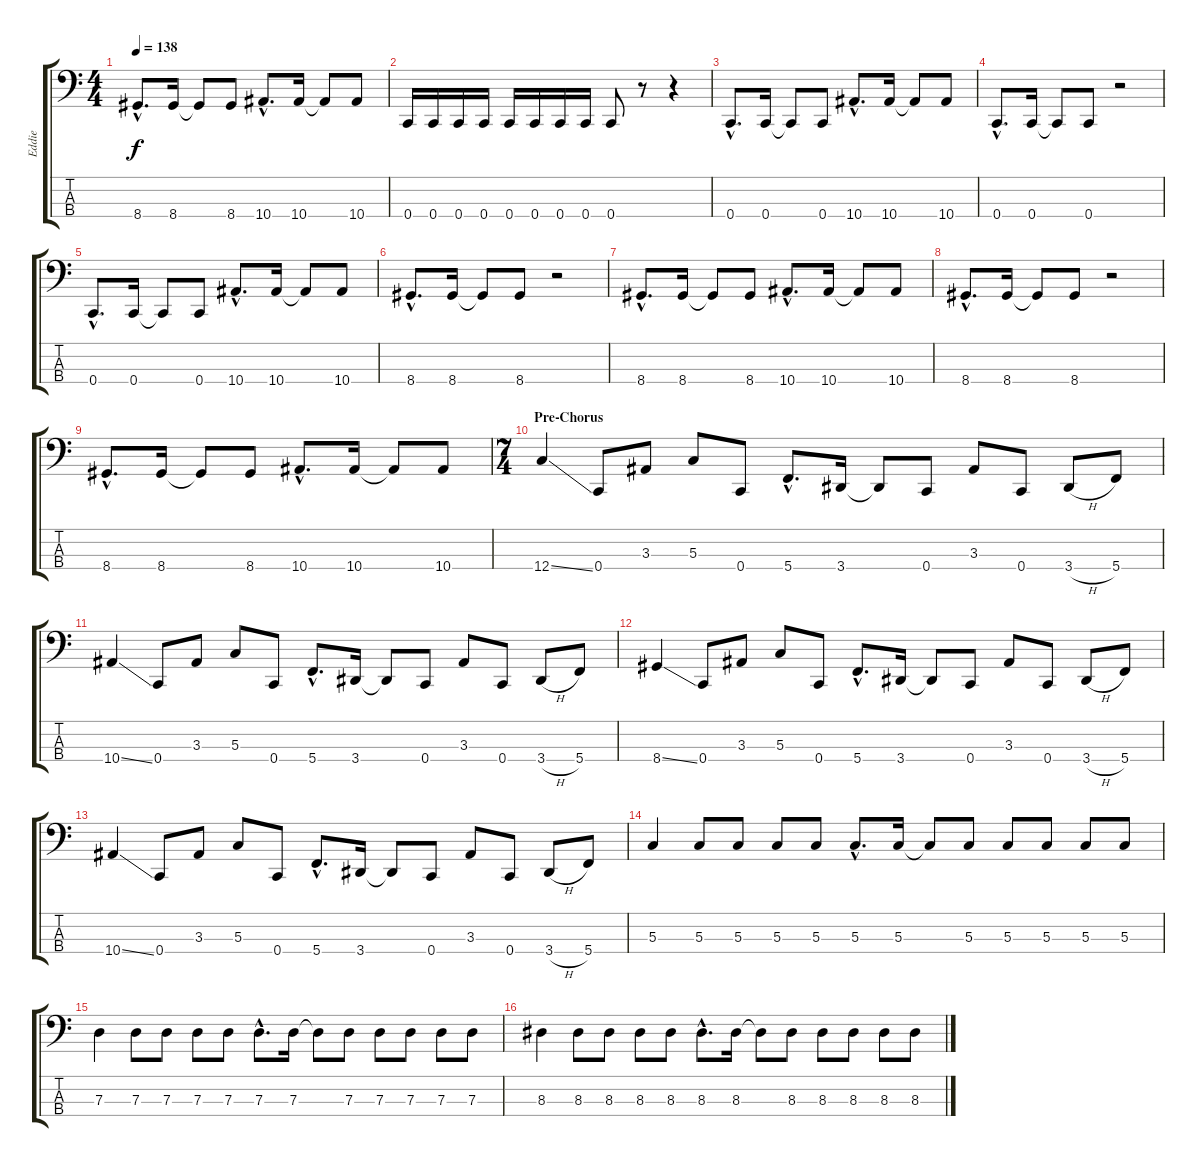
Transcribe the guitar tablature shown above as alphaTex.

\track ("Eddie" "Eddie") {instrument electricbasspick}
\staff {score tabs}
\tuning (F2 C2 G1 C1) {hide}
\ts (4 4)
\tempo 138
\clef f4
\ks c
8.4{hac}.8{d dy f} 8.4.16 8.4{t}.8 8.4.8 10.4{hac}.8{d} 10.4.16 10.4{t}.8 10.4.8 |
0.4.16 0.4.16 0.4.16 0.4.16 0.4.16 0.4.16 0.4.16 0.4.16 0.4.8 r.8 r.4 |
0.4{hac}.8{d} 0.4.16 0.4{t}.8 0.4.8 10.4{hac}.8{d} 10.4.16 10.4{t}.8 10.4.8 |
0.4{hac}.8{d} 0.4.16 0.4{t}.8 0.4.8 r.2 |
0.4{hac}.8{d} 0.4.16 0.4{t}.8 0.4.8 10.4{hac}.8{d} 10.4.16 10.4{t}.8 10.4.8 |
8.4{hac}.8{d} 8.4.16 8.4{t}.8 8.4.8 r.2 |
8.4{hac}.8{d} 8.4.16 8.4{t}.8 8.4.8 10.4{hac}.8{d} 10.4.16 10.4{t}.8 10.4.8 |
8.4{hac}.8{d} 8.4.16 8.4{t}.8 8.4.8 r.2 |
8.4{hac}.8{d} 8.4.16 8.4{t}.8 8.4.8 10.4{hac}.8{d} 10.4.16 10.4{t}.8 10.4.8 |
\ts (7 4)
\section ("" "Pre-Chorus")
12.4{ss}.4 0.4.8 3.3.8 5.3.8 0.4.8 5.4{hac}.8{d} 3.4.16 3.4{t}.8 0.4.8 3.3.8 0.4.8 3.4{h}.8 5.4.8 |
10.4{ss}.4 0.4.8 3.3.8 5.3.8 0.4.8 5.4{hac}.8{d} 3.4.16 3.4{t}.8 0.4.8 3.3.8 0.4.8 3.4{h}.8 5.4.8 |
8.4{ss}.4 0.4.8 3.3.8 5.3.8 0.4.8 5.4{hac}.8{d} 3.4.16 3.4{t}.8 0.4.8 3.3.8 0.4.8 3.4{h}.8 5.4.8 |
10.4{ss}.4 0.4.8 3.3.8 5.3.8 0.4.8 5.4{hac}.8{d} 3.4.16 3.4{t}.8 0.4.8 3.3.8 0.4.8 3.4{h}.8 5.4.8 |
5.3.4 5.3.8 5.3.8 5.3.8 5.3.8 5.3{hac}.8{d} 5.3.16 5.3{t}.8 5.3.8 5.3.8 5.3.8 5.3.8 5.3.8 |
7.3.4 7.3.8 7.3.8 7.3.8 7.3.8 7.3{hac}.8{d} 7.3.16 7.3{t}.8 7.3.8 7.3.8 7.3.8 7.3.8 7.3.8 |
8.3.4 8.3.8 8.3.8 8.3.8 8.3.8 8.3{hac}.8{d} 8.3.16 8.3{t}.8 8.3.8 8.3.8 8.3.8 8.3.8 8.3.8
